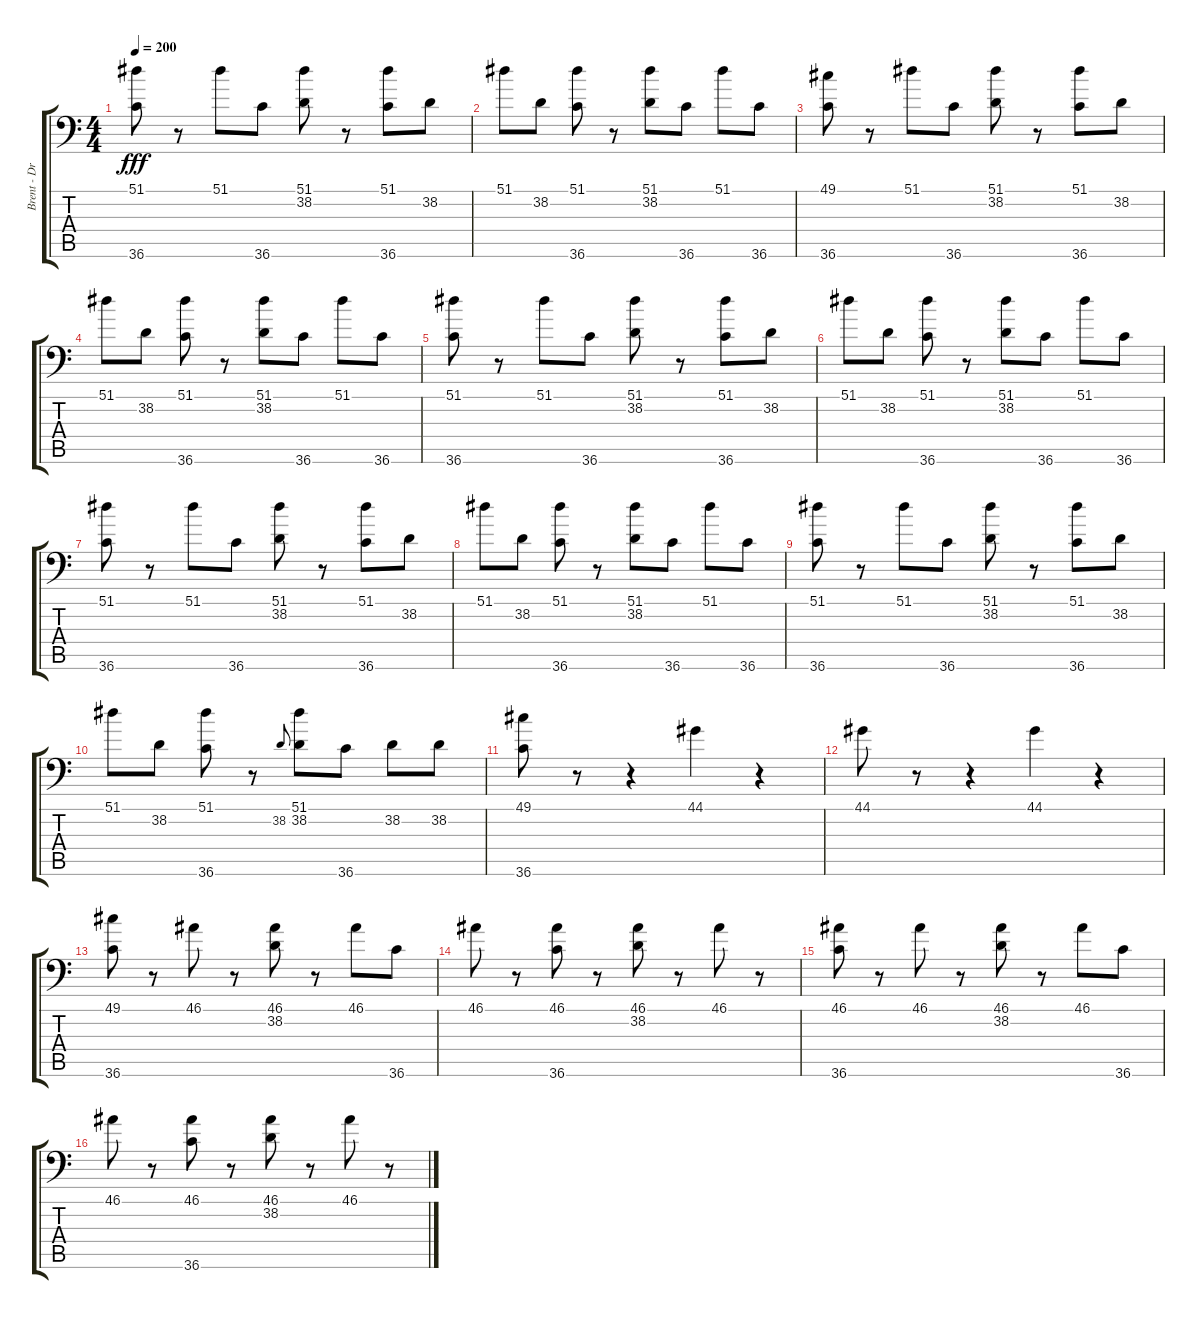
\track ("Brent - Drums" "Brent - Dr") {instrument acousticgrandpiano}
\staff {score tabs}
\tuning (C-1 C-1 C-1 C-1 C-1 C-1) {hide}
\ts (4 4)
\tempo 200
\clef f4
\ks c
(51.1 36.6).8{dy fff} r.8 51.1.8 36.6.8 (51.1 38.2).8 r.8 (51.1 36.6).8 38.2.8 |
51.1.8 38.2.8 (51.1 36.6).8 r.8 (51.1 38.2).8 36.6.8 51.1.8 36.6.8 |
(49.1 36.6).8 r.8 51.1.8 36.6.8 (51.1 38.2).8 r.8 (51.1 36.6).8 38.2.8 |
51.1.8 38.2.8 (51.1 36.6).8 r.8 (51.1 38.2).8 36.6.8 51.1.8 36.6.8 |
(51.1 36.6).8 r.8 51.1.8 36.6.8 (51.1 38.2).8 r.8 (51.1 36.6).8 38.2.8 |
51.1.8 38.2.8 (51.1 36.6).8 r.8 (51.1 38.2).8 36.6.8 51.1.8 36.6.8 |
(51.1 36.6).8 r.8 51.1.8 36.6.8 (51.1 38.2).8 r.8 (51.1 36.6).8 38.2.8 |
51.1.8 38.2.8 (51.1 36.6).8 r.8 (51.1 38.2).8 36.6.8 51.1.8 36.6.8 |
(51.1 36.6).8 r.8 51.1.8 36.6.8 (51.1 38.2).8 r.8 (51.1 36.6).8 38.2.8 |
51.1.8 38.2.8 (51.1 36.6).8 r.8 38.2.8{gr onbeat} (51.1 38.2).8 36.6.8 38.2.8 38.2.8 |
(49.1 36.6).8 r.8 r.4 44.1.4 r.4 |
44.1.8 r.8 r.4 44.1.4 r.4 |
(49.1 36.6).8 r.8 46.1.8 r.8 (46.1 38.2).8 r.8 46.1.8 36.6.8 |
46.1.8 r.8 (46.1 36.6).8 r.8 (46.1 38.2).8 r.8 46.1.8 r.8 |
(46.1 36.6).8 r.8 46.1.8 r.8 (46.1 38.2).8 r.8 46.1.8 36.6.8 |
46.1.8 r.8 (46.1 36.6).8 r.8 (46.1 38.2).8 r.8 46.1.8 r.8
